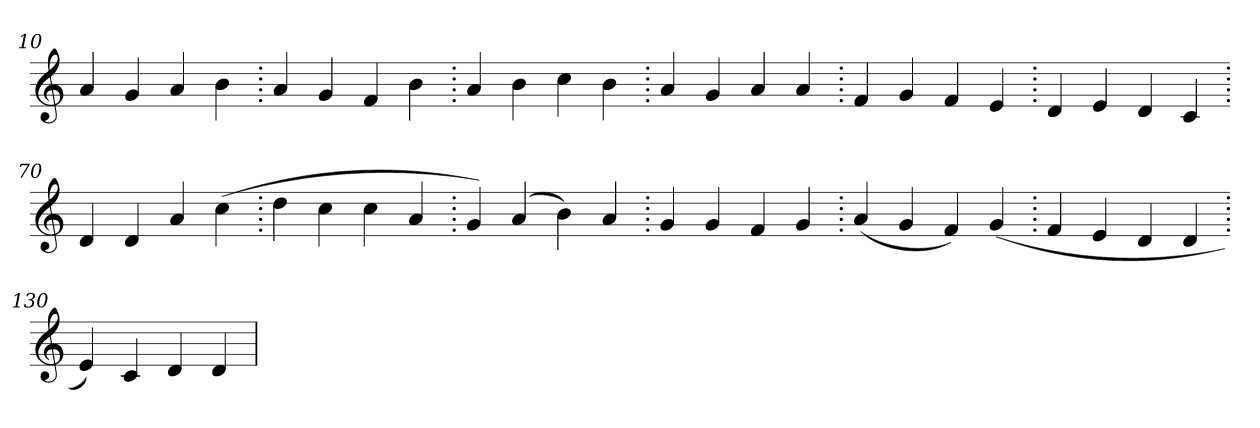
**kern
*part1
*staff1
*clefG2
=10.
4a
4g
4a
4b
=20.
4a
4g
4f
4b
=30.
4a
4b
4cc
4b
=40.
4a
4g
4a
4a
=50.
4f
4g
4f
4e
=60.
4d
4e
4d
4c
=70.
4d
4d
4a
(>4cc
=80.
4dd
4cc
4cc
4a
=90.
4g)
(>4a
4b)
4a
=100.
4g
4g
4f
4g
=110.
(>4a
4g
4f)
(>4g
=120.
4f
4e
4d
4d
=130.
4e)
4c
4d
4d
=
*-
